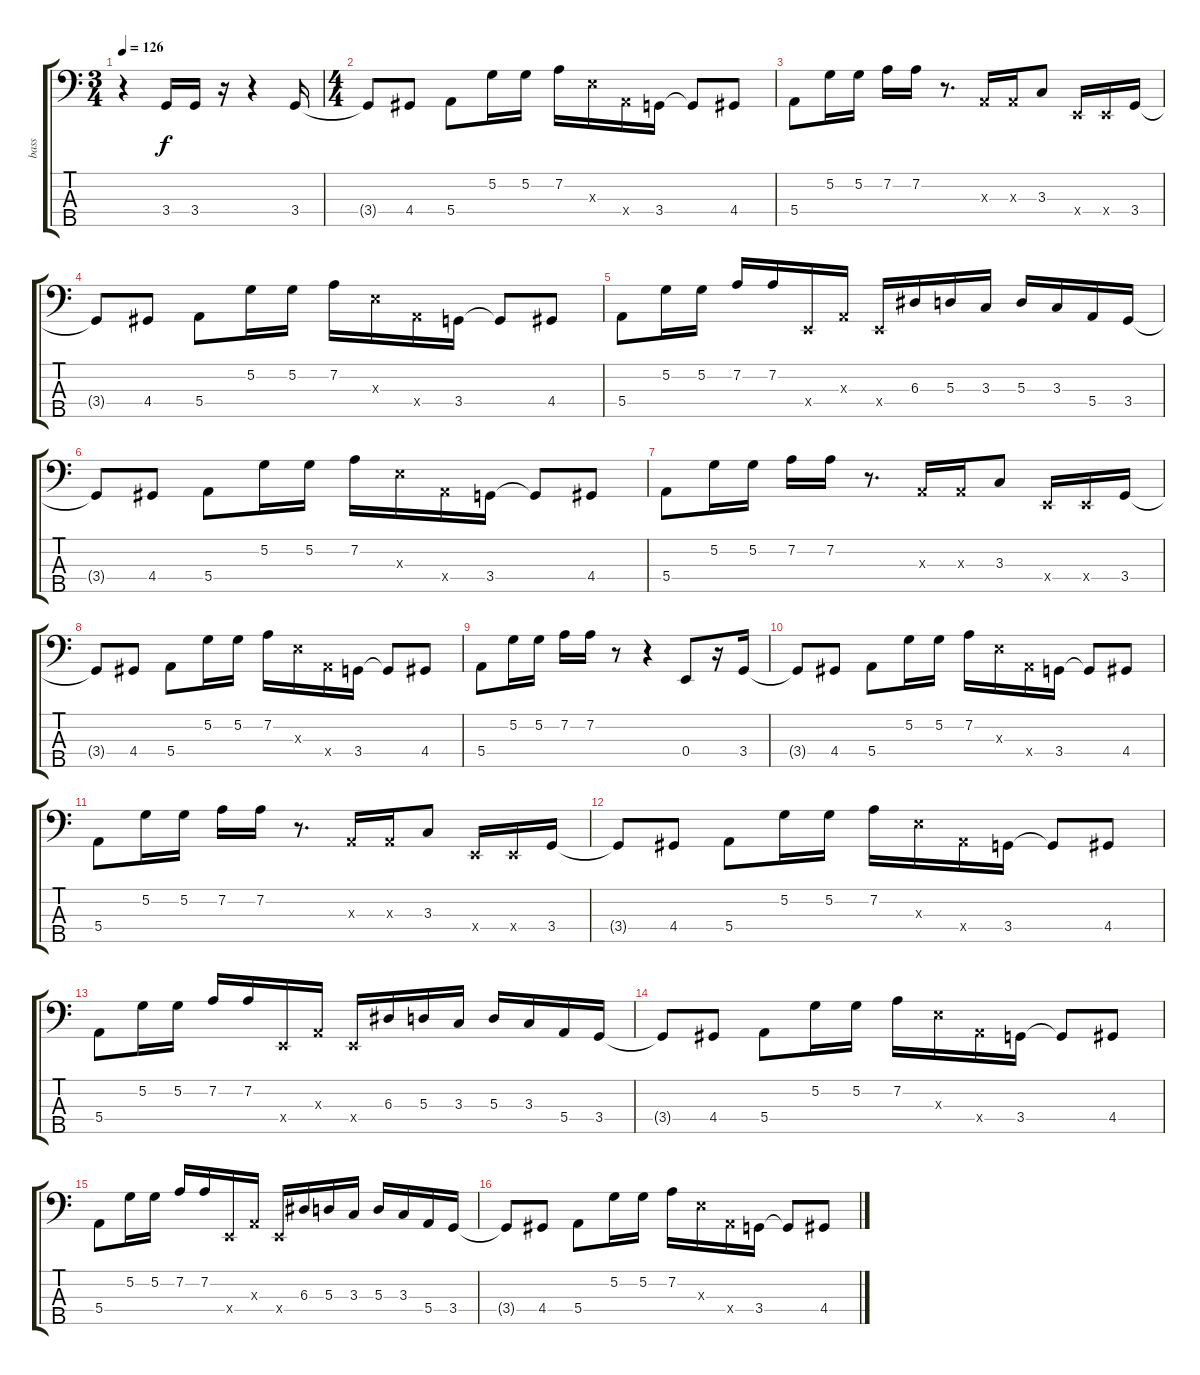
\track ("bass" "bass") {instrument electricbassfinger}
\staff {score tabs}
\tuning (G2 D2 A1 E1 B0) {hide}
\ts (3 4)
\tempo 126
\clef f4
\ks c
r.4{dy f instrument electricbassfinger} 3.4.16 3.4.16 r.16 r.4 3.4.16 |
\ts (4 4)
3.4{t}.8 4.4.8 5.4.8 5.2.16 5.2.16 7.2.16 7.3{x}.16 5.4{x}.16 3.4.16 3.4{t}.8 4.4.8 |
5.4.8 5.2.16 5.2.16 7.2.16 7.2.16 r.8{d} 0.3{x}.16 0.3{x}.16 3.3.8 0.4{x}.16 0.4{x}.16 3.4.16 |
3.4{t}.8 4.4.8 5.4.8 5.2.16 5.2.16 7.2.16 7.3{x}.16 5.4{x}.16 3.4.16 3.4{t}.8 4.4.8 |
5.4.8 5.2.16 5.2.16 7.2.16 7.2.16 0.4{x}.16 0.3{x}.16 0.4{x}.16 6.3.16 5.3.16 3.3.16 5.3.16 3.3.16 5.4.16 3.4.16 |
3.4{t}.8 4.4.8 5.4.8 5.2.16 5.2.16 7.2.16 7.3{x}.16 5.4{x}.16 3.4.16 3.4{t}.8 4.4.8 |
5.4.8 5.2.16 5.2.16 7.2.16 7.2.16 r.8{d} 0.3{x}.16 0.3{x}.16 3.3.8 0.4{x}.16 0.4{x}.16 3.4.16 |
3.4{t}.8 4.4.8 5.4.8 5.2.16 5.2.16 7.2.16 7.3{x}.16 5.4{x}.16 3.4.16 3.4{t}.8 4.4.8 |
5.4.8 5.2.16 5.2.16 7.2.16 7.2.16 r.8 r.4 0.4.8 r.16 3.4.16 |
3.4{t}.8 4.4.8 5.4.8 5.2.16 5.2.16 7.2.16 7.3{x}.16 5.4{x}.16 3.4.16 3.4{t}.8 4.4.8 |
5.4.8 5.2.16 5.2.16 7.2.16 7.2.16 r.8{d} 0.3{x}.16 0.3{x}.16 3.3.8 0.4{x}.16 0.4{x}.16 3.4.16 |
3.4{t}.8 4.4.8 5.4.8 5.2.16 5.2.16 7.2.16 7.3{x}.16 5.4{x}.16 3.4.16 3.4{t}.8 4.4.8 |
5.4.8 5.2.16 5.2.16 7.2.16 7.2.16 0.4{x}.16 0.3{x}.16 0.4{x}.16 6.3.16 5.3.16 3.3.16 5.3.16 3.3.16 5.4.16 3.4.16 |
3.4{t}.8 4.4.8 5.4.8 5.2.16 5.2.16 7.2.16 7.3{x}.16 5.4{x}.16 3.4.16 3.4{t}.8 4.4.8 |
5.4.8 5.2.16 5.2.16 7.2.16 7.2.16 0.4{x}.16 0.3{x}.16 0.4{x}.16 6.3.16 5.3.16 3.3.16 5.3.16 3.3.16 5.4.16 3.4.16 |
3.4{t}.8 4.4.8 5.4.8 5.2.16 5.2.16 7.2.16 7.3{x}.16 5.4{x}.16 3.4.16 3.4{t}.8 4.4.8
